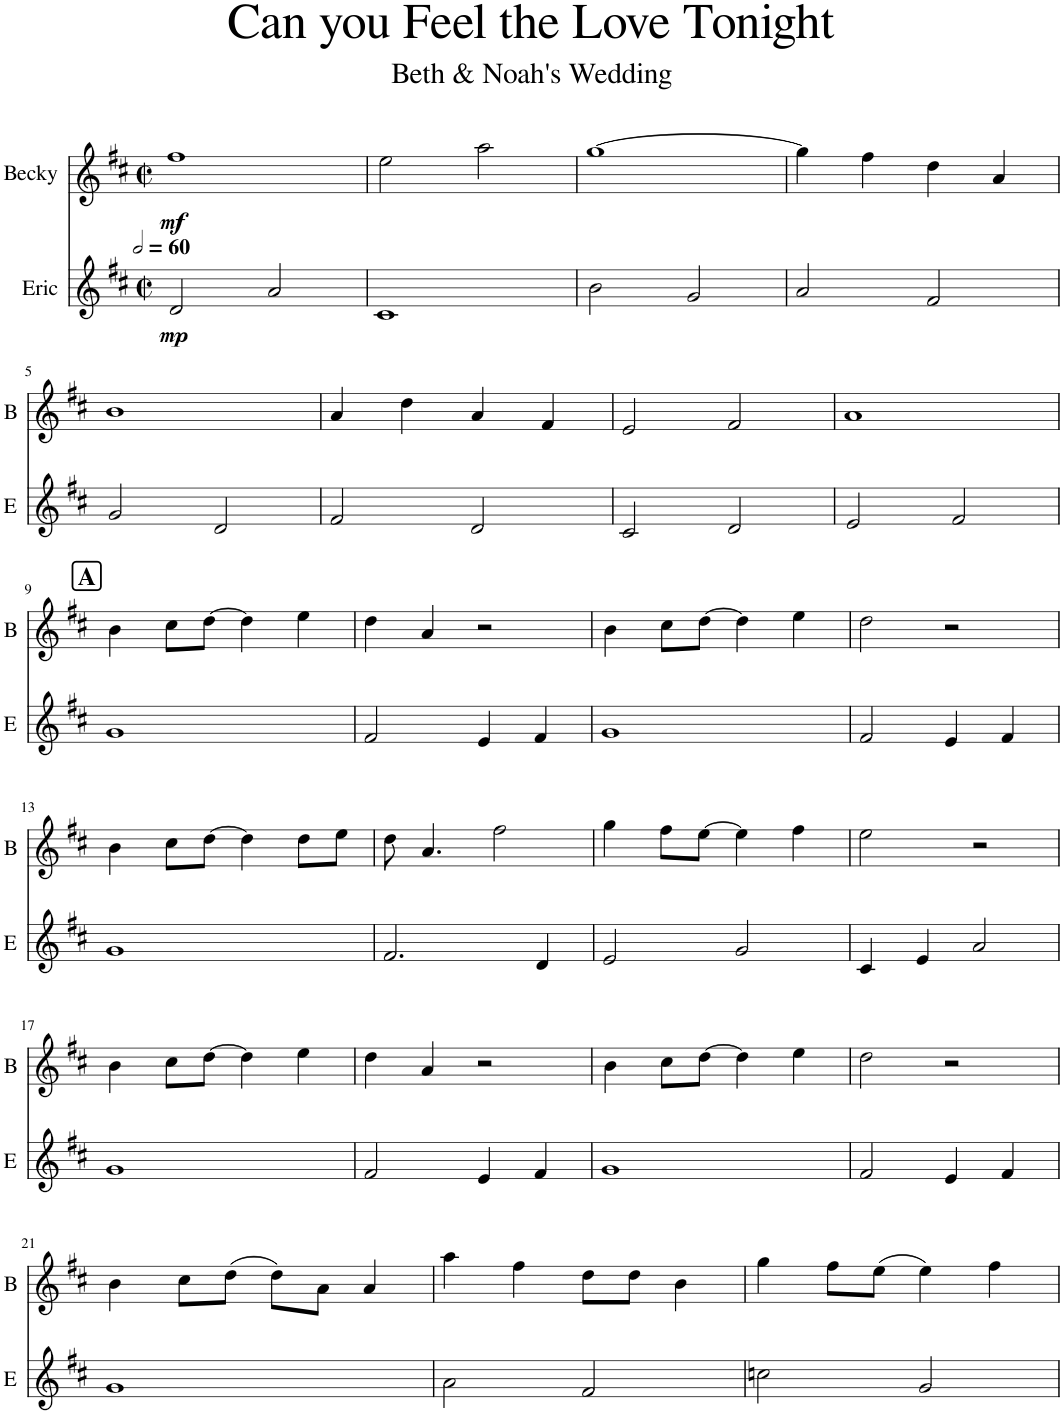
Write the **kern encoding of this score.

**kern	**dynam	**kern	**dynam
*part2	*part2	*part1	*part1
*staff2	*staff2	*staff1	*staff1
*I"Eric	*	*I"Becky	*
*I'E	*	*I'B	*
*clefG2	*	*clefG2	*
*k[f#c#]	*	*k[f#c#]	*
*M2/2	*	*M2/2	*
*met(c|)	*	*met(c|)	*
*MM120	*	*MM120	*
=1	=1	=1	=1
!	!LO:DY:b	!	!LO:DY:b
2d/	mp	1ff#	mf
2a/	.	.	.
=2	=2	=2	=2
1c#	.	2ee\	.
.	.	2aa\	.
=3	=3	=3	=3
2b\	.	[1gg	.
2g/	.	.	.
=4	=4	=4	=4
2a/	.	4gg\]	.
.	.	4ff#\	.
2f#/	.	4dd\	.
.	.	4a/	.
!!LO:LB:g=z
=5	=5	=5	=5
2g/	.	1b	.
2d/	.	.	.
=6	=6	=6	=6
2f#/	.	4a/	.
.	.	4dd\	.
2d/	.	4a/	.
.	.	4f#/	.
=7	=7	=7	=7
2c#/	.	2e/	.
2d/	.	2f#/	.
=8	=8	=8	=8
2e/	.	1a	.
2f#/	.	.	.
!!LO:LB:g=z
!!LO:REH:place=s1:a:B:cj:fs=14:t=A
=9	=9	=9	=9
1g	.	4b\	.
.	.	8cc#\L	.
.	.	[8dd\J	.
.	.	4dd\]	.
.	.	4ee\	.
=10	=10	=10	=10
2f#/	.	4dd\	.
.	.	4a/	.
4e/	.	2r	.
4f#/	.	.	.
=11	=11	=11	=11
1g	.	4b\	.
.	.	8cc#\L	.
.	.	[8dd\J	.
.	.	4dd\]	.
.	.	4ee\	.
=12	=12	=12	=12
2f#/	.	2dd\	.
4e/	.	2r	.
4f#/	.	.	.
!!LO:LB:g=z
=13	=13	=13	=13
1g	.	4b\	.
.	.	8cc#\L	.
.	.	[8dd\J	.
.	.	4dd\]	.
.	.	8dd\L	.
.	.	8ee\J	.
=14	=14	=14	=14
2.f#/	.	8dd\	.
.	.	4.a/	.
.	.	2ff#\	.
4d/	.	.	.
=15	=15	=15	=15
2e/	.	4gg\	.
.	.	8ff#\L	.
.	.	[8ee\J	.
2g/	.	4ee\]	.
.	.	4ff#\	.
=16	=16	=16	=16
4c#/	.	2ee\	.
4e/	.	.	.
2a/	.	2r	.
!!LO:LB:g=z
=17	=17	=17	=17
1g	.	4b\	.
.	.	8cc#\L	.
.	.	[8dd\J	.
.	.	4dd\]	.
.	.	4ee\	.
=18	=18	=18	=18
2f#/	.	4dd\	.
.	.	4a/	.
4e/	.	2r	.
4f#/	.	.	.
=19	=19	=19	=19
1g	.	4b\	.
.	.	8cc#\L	.
.	.	[8dd\J	.
.	.	4dd\]	.
.	.	4ee\	.
=20	=20	=20	=20
2f#/	.	2dd\	.
4e/	.	2r	.
4f#/	.	.	.
!!LO:LB:g=z
=21	=21	=21	=21
1g	.	4b\	.
.	.	8cc#\L	.
.	.	(8dd\J	.
.	.	8dd\L)	.
.	.	8a\J	.
.	.	4a/	.
=22	=22	=22	=22
2a\	.	4aa\	.
.	.	4ff#\	.
2f#/	.	8dd\L	.
.	.	8dd\J	.
.	.	4b\	.
=23	=23	=23	=23
2ccn\	.	4gg\	.
.	.	8ff#\L	.
.	.	(8ee\J	.
2g/	.	4ee\)	.
.	.	4ff#\	.
=	=	=	=
*-	*-	*-	*-
